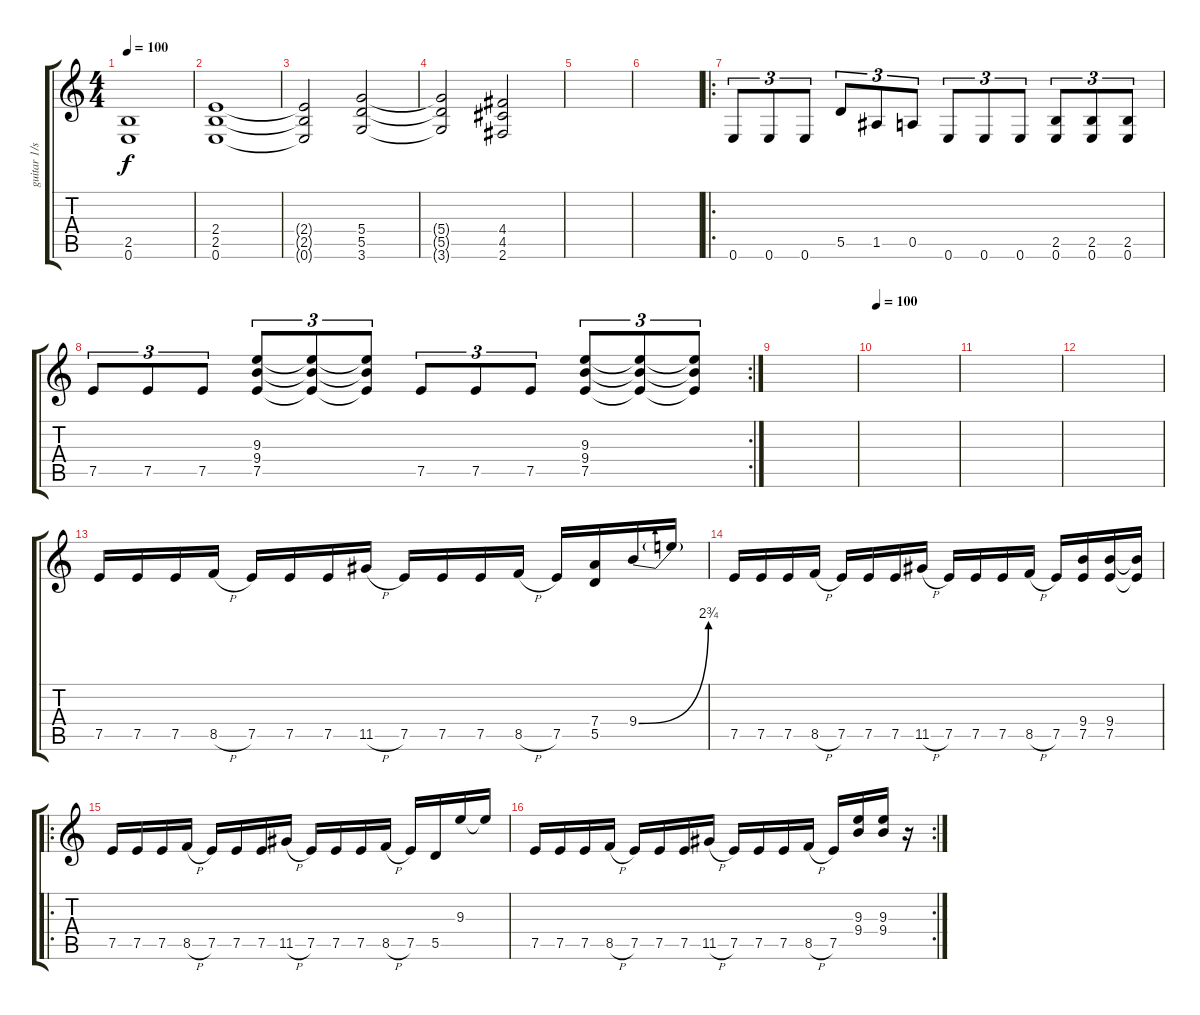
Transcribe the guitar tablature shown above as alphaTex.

\track ("guitar 1/solo" "guitar 1/s") {instrument distortionguitar}
\staff {score tabs}
\tuning (E4 B3 G3 D3 A2 E2) {hide}
\ts (4 4)
\tempo 100
\clef g2
\ks c
(2.5 0.6).1{dy f} |
(2.4 2.5 0.6).1 |
(2.4{t} 2.5{t} 0.6{t}).2 (5.4 5.5 3.6).2 |
(5.4{t} 5.5{t} 3.6{t}).2 (4.4 4.5 2.6).2 |
|
|
\ro
0.6.8{tu (3 2)} 0.6.8{tu (3 2)} 0.6.8{tu (3 2)} 5.5.8{tu (3 2)} 1.5.8{tu (3 2)} 0.5.8{tu (3 2)} 0.6.8{tu (3 2)} 0.6.8{tu (3 2)} 0.6.8{tu (3 2)} (2.5 0.6).8{tu (3 2)} (2.5 0.6).8{tu (3 2)} (2.5 0.6).8{tu (3 2)} |
\rc 2
7.5.8{tu (3 2)} 7.5.8{tu (3 2)} 7.5.8{tu (3 2)} (9.3 9.4 7.5).8{tu (3 2)} (9.3{t} 9.4{t} 7.5{t}).8{tu (3 2)} (9.3{t} 9.4{t} 7.5{t}).8{tu (3 2)} 7.5.8{tu (3 2)} 7.5.8{tu (3 2)} 7.5.8{tu (3 2)} (9.3 9.4 7.5).8{tu (3 2)} (9.3{t} 9.4{t} 7.5{t}).8{tu (3 2)} (9.3{t} 9.4{t} 7.5{t}).8{tu (3 2)} |
|
\tempo 100
|
|
|
7.5.16 7.5.16 7.5.16 8.5{h}.16 7.5.16 7.5.16 7.5.16 11.5{h}.16 7.5.16 7.5.16 7.5.16 8.5{h}.16 7.5.16 (7.4 5.5).16 9.4{be (bend 0 0 60 11)}.16 9.4{t}.16 |
7.5.16 7.5.16 7.5.16 8.5{h}.16 7.5.16 7.5.16 7.5.16 11.5{h}.16 7.5.16 7.5.16 7.5.16 8.5{h}.16 7.5.16 (9.4 7.5).16 (9.4 7.5).16 (9.4{t} 7.5{t}).16 |
\ro
7.5.16 7.5.16 7.5.16 8.5{h}.16 7.5.16 7.5.16 7.5.16 11.5{h}.16 7.5.16 7.5.16 7.5.16 8.5{h}.16 7.5.16 5.5.16 9.3.16 9.3{t}.16 |
\rc 2
7.5.16 7.5.16 7.5.16 8.5{h}.16 7.5.16 7.5.16 7.5.16 11.5{h}.16 7.5.16 7.5.16 7.5.16 8.5{h}.16 7.5.16 (9.3 9.4).16 (9.3 9.4).16 r.16
